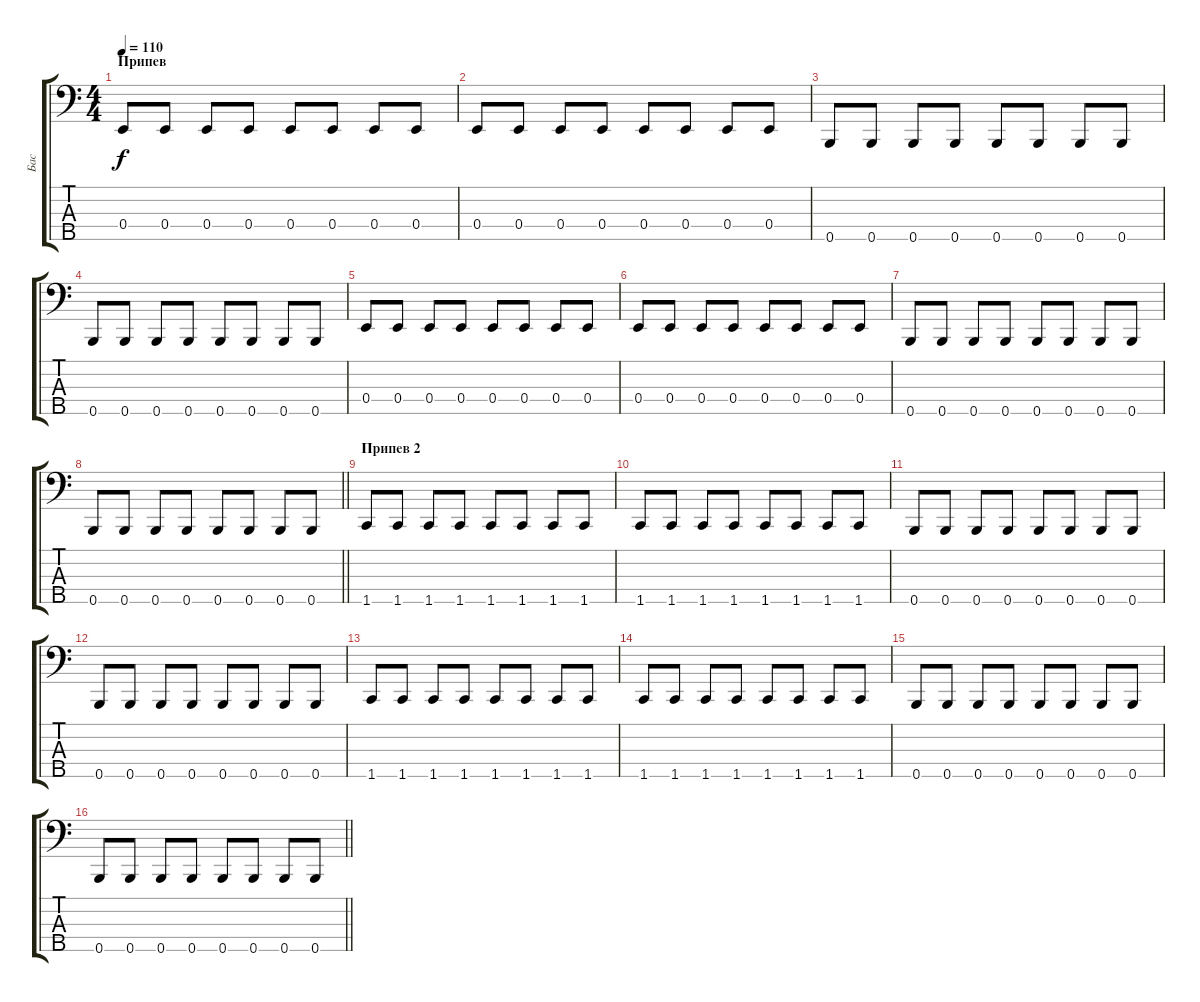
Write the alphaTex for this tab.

\track ("Бас" "Бас") {instrument electricbassfinger}
\staff {score tabs}
\tuning (G2 D2 A1 E1 B0) {hide}
\ts (4 4)
\section ("" "Припев")
\tempo 110
\clef f4
\ks c
0.4.8{dy f} 0.4.8 0.4.8 0.4.8 0.4.8 0.4.8 0.4.8 0.4.8 |
0.4.8 0.4.8 0.4.8 0.4.8 0.4.8 0.4.8 0.4.8 0.4.8 |
0.5.8 0.5.8 0.5.8 0.5.8 0.5.8 0.5.8 0.5.8 0.5.8 |
0.5.8 0.5.8 0.5.8 0.5.8 0.5.8 0.5.8 0.5.8 0.5.8 |
0.4.8 0.4.8 0.4.8 0.4.8 0.4.8 0.4.8 0.4.8 0.4.8 |
0.4.8 0.4.8 0.4.8 0.4.8 0.4.8 0.4.8 0.4.8 0.4.8 |
0.5.8 0.5.8 0.5.8 0.5.8 0.5.8 0.5.8 0.5.8 0.5.8 |
\barLineRight lightlight
0.5.8 0.5.8 0.5.8 0.5.8 0.5.8 0.5.8 0.5.8 0.5.8 |
\section ("" "Припев 2")
1.5.8 1.5.8 1.5.8 1.5.8 1.5.8 1.5.8 1.5.8 1.5.8 |
1.5.8 1.5.8 1.5.8 1.5.8 1.5.8 1.5.8 1.5.8 1.5.8 |
0.5.8 0.5.8 0.5.8 0.5.8 0.5.8 0.5.8 0.5.8 0.5.8 |
0.5.8 0.5.8 0.5.8 0.5.8 0.5.8 0.5.8 0.5.8 0.5.8 |
1.5.8 1.5.8 1.5.8 1.5.8 1.5.8 1.5.8 1.5.8 1.5.8 |
1.5.8 1.5.8 1.5.8 1.5.8 1.5.8 1.5.8 1.5.8 1.5.8 |
0.5.8 0.5.8 0.5.8 0.5.8 0.5.8 0.5.8 0.5.8 0.5.8 |
\barLineRight lightlight
0.5.8 0.5.8 0.5.8 0.5.8 0.5.8 0.5.8 0.5.8 0.5.8
